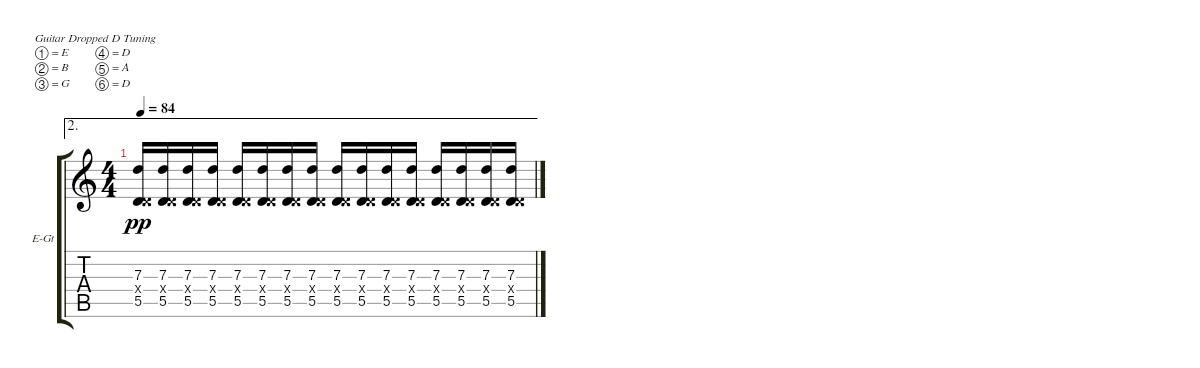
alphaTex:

\defaultSystemsLayout 4
\bracketExtendMode groupsimilarinstruments
\firstSystemTrackNameOrientation horizontal
\otherSystemsTrackNameOrientation horizontal
\track ("Electric Guitar" "E-Gt") {instrument overdrivenguitar}
\staff {score tabs}
\tuning (E4 B3 G3 D3 A2 D2)
\ae 2
\ts (4 4)
\tempo 84
\clef g2
\ks c
(5.5 0.4{x} 7.3).16{dy pp} (5.5 0.4{x} 7.3).16 (5.5 0.4{x} 7.3).16 (5.5 0.4{x} 7.3).16 (5.5 0.4{x} 7.3).16 (5.5 0.4{x} 7.3).16 (5.5 0.4{x} 7.3).16 (5.5 0.4{x} 7.3).16 (5.5 0.4{x} 7.3).16 (5.5 0.4{x} 7.3).16 (5.5 0.4{x} 7.3).16 (5.5 0.4{x} 7.3).16 (5.5 0.4{x} 7.3).16 (5.5 0.4{x} 7.3).16 (5.5 0.4{x} 7.3).16 (5.5 0.4{x} 7.3).16
